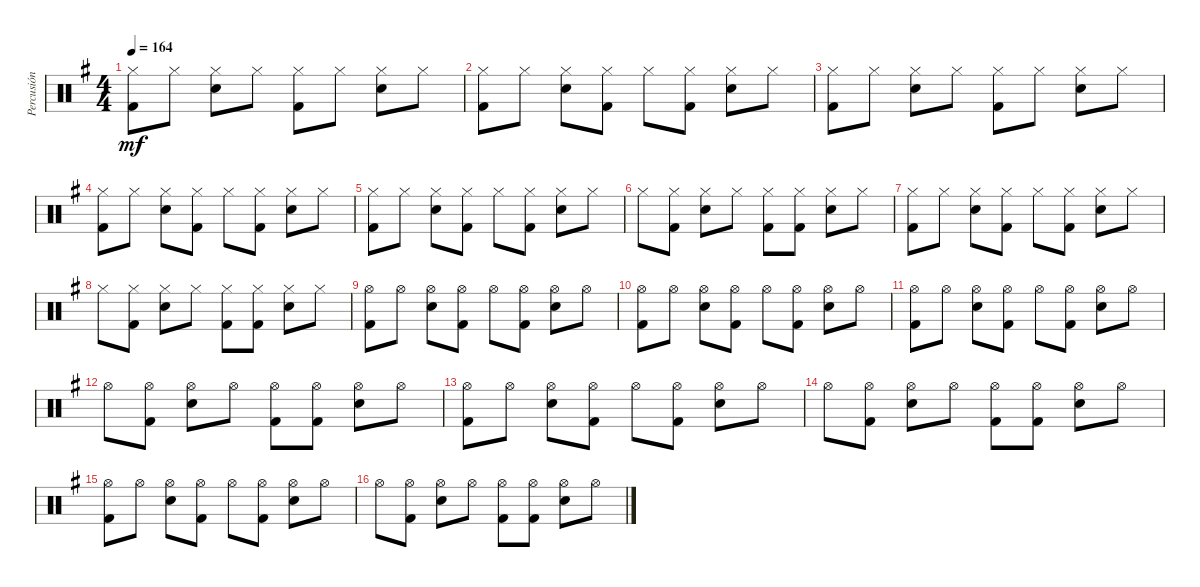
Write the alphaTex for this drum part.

\track ("Percusión" "Percusión") {instrument percussion}
\staff {score}
\articulation defaults
\ts (4 4)
\tempo 164
\clef neutral
\ks g
("Hi-Hat (closed)" "Kick (hit) 2").8{dy mf} "Hi-Hat (closed)".8 ("Hi-Hat (closed)" "Electric Snare (hit)").8 "Hi-Hat (closed)".8 ("Hi-Hat (closed)" "Kick (hit) 2").8 "Hi-Hat (closed)".8 ("Hi-Hat (closed)" "Electric Snare (hit)").8 "Hi-Hat (closed)".8 |
("Hi-Hat (closed)" "Kick (hit) 2").8 "Hi-Hat (closed)".8 ("Hi-Hat (closed)" "Electric Snare (hit)").8 ("Hi-Hat (closed)" "Kick (hit) 2").8 "Hi-Hat (closed)".8 ("Hi-Hat (closed)" "Kick (hit) 2").8 ("Hi-Hat (closed)" "Electric Snare (hit)").8 "Hi-Hat (closed)".8 |
("Hi-Hat (closed)" "Kick (hit) 2").8 "Hi-Hat (closed)".8 ("Hi-Hat (closed)" "Electric Snare (hit)").8 "Hi-Hat (closed)".8 ("Hi-Hat (closed)" "Kick (hit) 2").8 "Hi-Hat (closed)".8 ("Hi-Hat (closed)" "Electric Snare (hit)").8 "Hi-Hat (closed)".8 |
("Hi-Hat (closed)" "Kick (hit) 2").8 "Hi-Hat (closed)".8 ("Hi-Hat (closed)" "Electric Snare (hit)").8 ("Hi-Hat (closed)" "Kick (hit) 2").8 "Hi-Hat (closed)".8 ("Hi-Hat (closed)" "Kick (hit) 2").8 ("Hi-Hat (closed)" "Electric Snare (hit)").8 "Hi-Hat (closed)".8 |
("Hi-Hat (closed)" "Kick (hit) 2").8 "Hi-Hat (closed)".8 ("Hi-Hat (closed)" "Electric Snare (hit)").8 ("Hi-Hat (closed)" "Kick (hit) 2").8 "Hi-Hat (closed)".8 ("Hi-Hat (closed)" "Kick (hit) 2").8 ("Hi-Hat (closed)" "Electric Snare (hit)").8 "Hi-Hat (closed)".8 |
"Hi-Hat (closed)".8 ("Hi-Hat (closed)" "Kick (hit) 2").8 ("Hi-Hat (closed)" "Electric Snare (hit)").8 "Hi-Hat (closed)".8 ("Hi-Hat (closed)" "Kick (hit) 2").8 ("Hi-Hat (closed)" "Kick (hit) 2").8 ("Hi-Hat (closed)" "Electric Snare (hit)").8 "Hi-Hat (closed)".8 |
("Hi-Hat (closed)" "Kick (hit) 2").8 "Hi-Hat (closed)".8 ("Hi-Hat (closed)" "Electric Snare (hit)").8 ("Hi-Hat (closed)" "Kick (hit) 2").8 "Hi-Hat (closed)".8 ("Hi-Hat (closed)" "Kick (hit) 2").8 ("Hi-Hat (closed)" "Electric Snare (hit)").8 "Hi-Hat (closed)".8 |
"Hi-Hat (closed)".8 ("Hi-Hat (closed)" "Kick (hit) 2").8 ("Hi-Hat (closed)" "Electric Snare (hit)").8 "Hi-Hat (closed)".8 ("Hi-Hat (closed)" "Kick (hit) 2").8 ("Hi-Hat (closed)" "Kick (hit) 2").8 ("Hi-Hat (closed)" "Electric Snare (hit)").8 "Hi-Hat (closed)".8 |
("Hi-Hat (open)" "Kick (hit) 2").8 "Hi-Hat (open)".8 ("Hi-Hat (open)" "Electric Snare (hit)").8 ("Hi-Hat (open)" "Kick (hit) 2").8 "Hi-Hat (open)".8 ("Hi-Hat (open)" "Kick (hit) 2").8 ("Hi-Hat (open)" "Electric Snare (hit)").8 "Hi-Hat (open)".8 |
("Hi-Hat (open)" "Kick (hit) 2").8 "Hi-Hat (open)".8 ("Hi-Hat (open)" "Electric Snare (hit)").8 ("Hi-Hat (open)" "Kick (hit) 2").8 "Hi-Hat (open)".8 ("Hi-Hat (open)" "Kick (hit) 2").8 ("Hi-Hat (open)" "Electric Snare (hit)").8 "Hi-Hat (open)".8 |
("Hi-Hat (open)" "Kick (hit) 2").8 "Hi-Hat (open)".8 ("Hi-Hat (open)" "Electric Snare (hit)").8 ("Hi-Hat (open)" "Kick (hit) 2").8 "Hi-Hat (open)".8 ("Hi-Hat (open)" "Kick (hit) 2").8 ("Hi-Hat (open)" "Electric Snare (hit)").8 "Hi-Hat (open)".8 |
"Hi-Hat (open)".8 ("Hi-Hat (open)" "Kick (hit) 2").8 ("Hi-Hat (open)" "Electric Snare (hit)").8 "Hi-Hat (open)".8 ("Hi-Hat (open)" "Kick (hit) 2").8 ("Hi-Hat (open)" "Kick (hit) 2").8 ("Hi-Hat (open)" "Electric Snare (hit)").8 "Hi-Hat (open)".8 |
("Hi-Hat (open)" "Kick (hit) 2").8 "Hi-Hat (open)".8 ("Hi-Hat (open)" "Electric Snare (hit)").8 ("Hi-Hat (open)" "Kick (hit) 2").8 "Hi-Hat (open)".8 ("Hi-Hat (open)" "Kick (hit) 2").8 ("Hi-Hat (open)" "Electric Snare (hit)").8 "Hi-Hat (open)".8 |
"Hi-Hat (open)".8 ("Hi-Hat (open)" "Kick (hit) 2").8 ("Hi-Hat (open)" "Electric Snare (hit)").8 "Hi-Hat (open)".8 ("Hi-Hat (open)" "Kick (hit) 2").8 ("Hi-Hat (open)" "Kick (hit) 2").8 ("Hi-Hat (open)" "Electric Snare (hit)").8 "Hi-Hat (open)".8 |
("Hi-Hat (open)" "Kick (hit) 2").8 "Hi-Hat (open)".8 ("Hi-Hat (open)" "Electric Snare (hit)").8 ("Hi-Hat (open)" "Kick (hit) 2").8 "Hi-Hat (open)".8 ("Hi-Hat (open)" "Kick (hit) 2").8 ("Hi-Hat (open)" "Electric Snare (hit)").8 "Hi-Hat (open)".8 |
"Hi-Hat (open)".8 ("Hi-Hat (open)" "Kick (hit) 2").8 ("Hi-Hat (open)" "Electric Snare (hit)").8 "Hi-Hat (open)".8 ("Hi-Hat (open)" "Kick (hit) 2").8 ("Hi-Hat (open)" "Kick (hit) 2").8 ("Hi-Hat (open)" "Electric Snare (hit)").8 "Hi-Hat (open)".8
